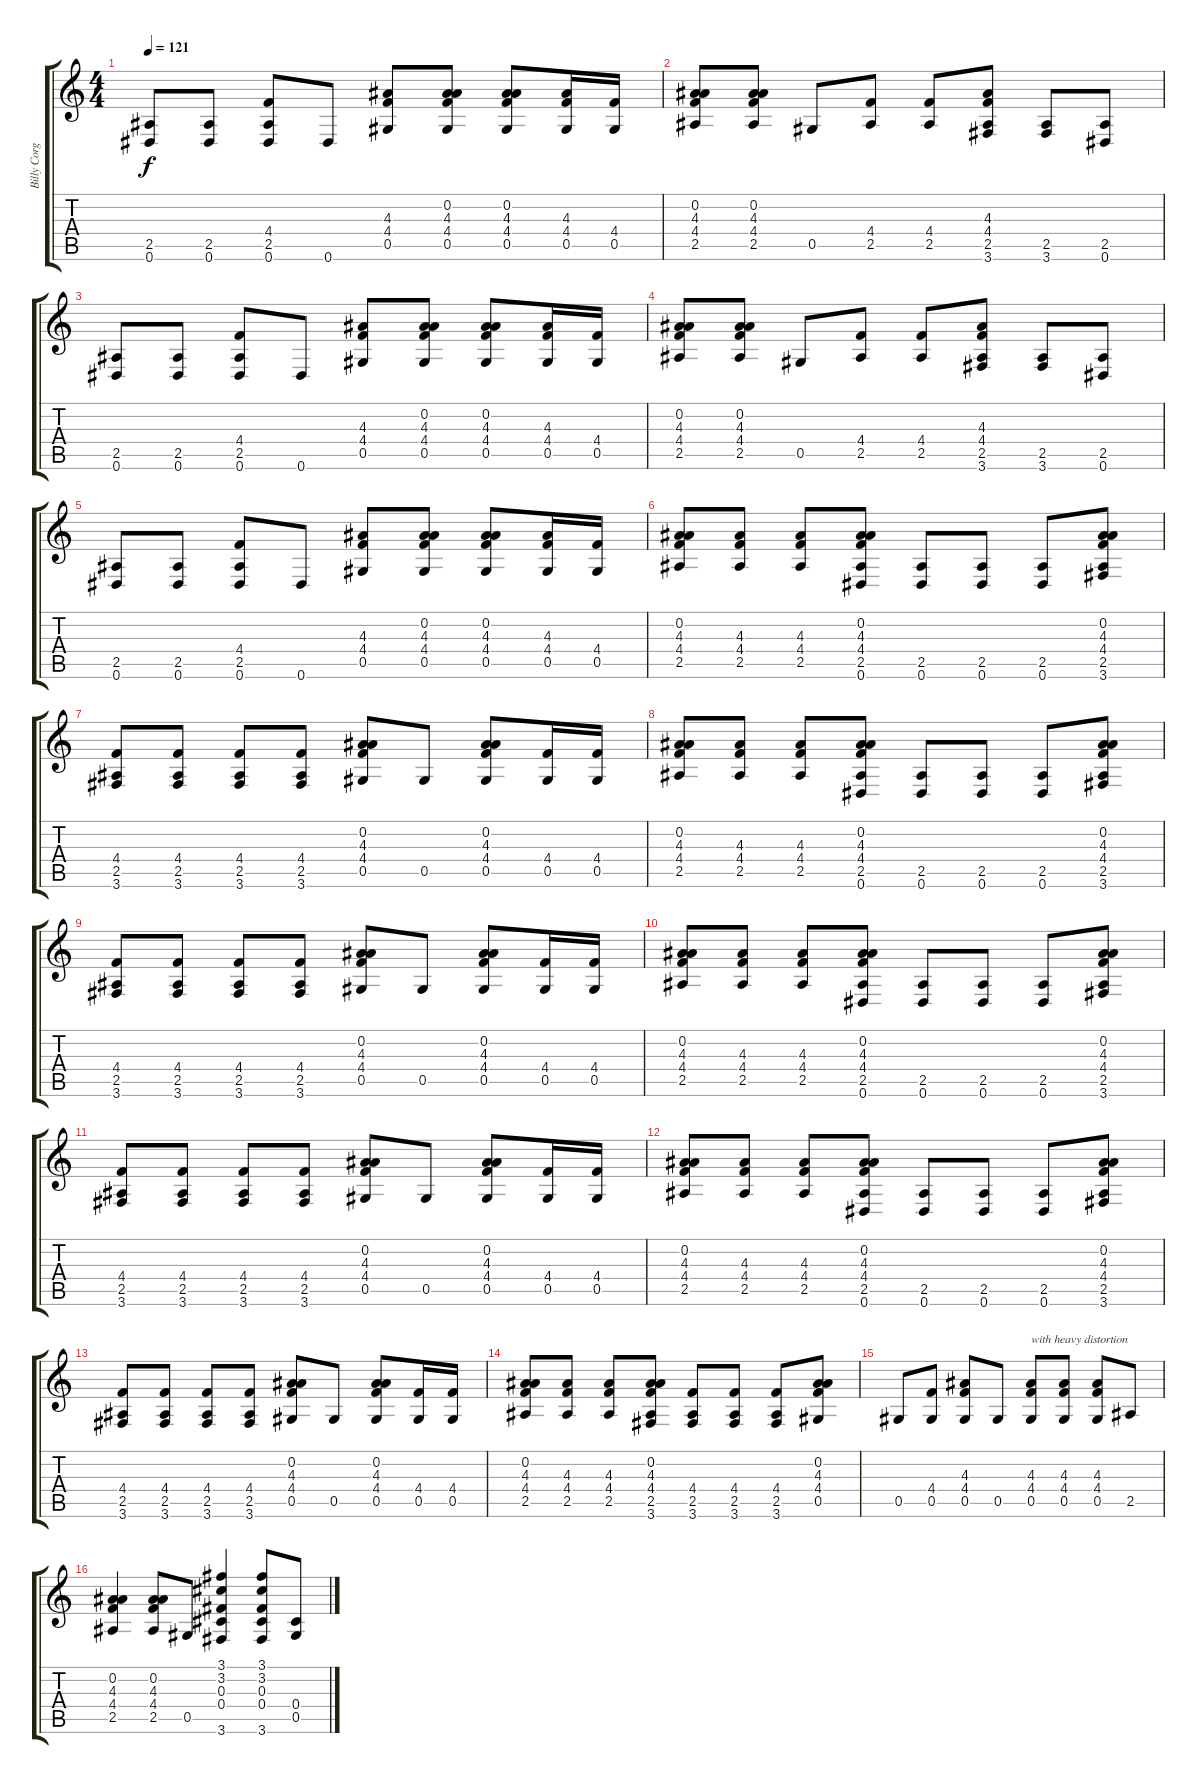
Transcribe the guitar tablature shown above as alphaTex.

\track ("Billy Corgan (Ovd Guitar)" "Billy Corg") {instrument overdrivenguitar}
\staff {score tabs}
\tuning (Eb4 Bb3 Gb3 Db3 Ab2 Eb2) {hide}
\ts (4 4)
\tempo 121
\clef g2
\ks c
(2.5 0.6).8{dy f} (2.5 0.6).8 (4.4 2.5 0.6).8 0.6.8 (4.3 4.4 0.5).8 (0.2 4.3 4.4 0.5).8 (0.2 4.3 4.4 0.5).8 (4.3 4.4 0.5).16 (4.4 0.5).16 |
(0.2 4.3 4.4 2.5).8 (0.2 4.3 4.4 2.5).8 0.5.8 (4.4 2.5).8 (4.4 2.5).8 (4.3 4.4 2.5 3.6).8 (2.5 3.6).8 (2.5 0.6).8 |
(2.5 0.6).8 (2.5 0.6).8 (4.4 2.5 0.6).8 0.6.8 (4.3 4.4 0.5).8 (0.2 4.3 4.4 0.5).8 (0.2 4.3 4.4 0.5).8 (4.3 4.4 0.5).16 (4.4 0.5).16 |
(0.2 4.3 4.4 2.5).8 (0.2 4.3 4.4 2.5).8 0.5.8 (4.4 2.5).8 (4.4 2.5).8 (4.3 4.4 2.5 3.6).8 (2.5 3.6).8 (2.5 0.6).8 |
(2.5 0.6).8 (2.5 0.6).8 (4.4 2.5 0.6).8 0.6.8 (4.3 4.4 0.5).8 (0.2 4.3 4.4 0.5).8 (0.2 4.3 4.4 0.5).8 (4.3 4.4 0.5).16 (4.4 0.5).16 |
(0.2 4.3 4.4 2.5).8 (4.3 4.4 2.5).8 (4.3 4.4 2.5).8 (0.2 4.3 4.4 2.5 0.6).8 (2.5 0.6).8 (2.5 0.6).8 (2.5 0.6).8 (0.2 4.3 4.4 2.5 3.6).8 |
(4.4 2.5 3.6).8 (4.4 2.5 3.6).8 (4.4 2.5 3.6).8 (4.4 2.5 3.6).8 (0.2 4.3 4.4 0.5).8 0.5.8 (0.2 4.3 4.4 0.5).8 (4.4 0.5).16 (4.4 0.5).16 |
(0.2 4.3 4.4 2.5).8 (4.3 4.4 2.5).8 (4.3 4.4 2.5).8 (0.2 4.3 4.4 2.5 0.6).8 (2.5 0.6).8 (2.5 0.6).8 (2.5 0.6).8 (0.2 4.3 4.4 2.5 3.6).8 |
(4.4 2.5 3.6).8 (4.4 2.5 3.6).8 (4.4 2.5 3.6).8 (4.4 2.5 3.6).8 (0.2 4.3 4.4 0.5).8 0.5.8 (0.2 4.3 4.4 0.5).8 (4.4 0.5).16 (4.4 0.5).16 |
(0.2 4.3 4.4 2.5).8 (4.3 4.4 2.5).8 (4.3 4.4 2.5).8 (0.2 4.3 4.4 2.5 0.6).8 (2.5 0.6).8 (2.5 0.6).8 (2.5 0.6).8 (0.2 4.3 4.4 2.5 3.6).8 |
(4.4 2.5 3.6).8 (4.4 2.5 3.6).8 (4.4 2.5 3.6).8 (4.4 2.5 3.6).8 (0.2 4.3 4.4 0.5).8 0.5.8 (0.2 4.3 4.4 0.5).8 (4.4 0.5).16 (4.4 0.5).16 |
(0.2 4.3 4.4 2.5).8 (4.3 4.4 2.5).8 (4.3 4.4 2.5).8 (0.2 4.3 4.4 2.5 0.6).8 (2.5 0.6).8 (2.5 0.6).8 (2.5 0.6).8 (0.2 4.3 4.4 2.5 3.6).8 |
(4.4 2.5 3.6).8 (4.4 2.5 3.6).8 (4.4 2.5 3.6).8 (4.4 2.5 3.6).8 (0.2 4.3 4.4 0.5).8 0.5.8 (0.2 4.3 4.4 0.5).8 (4.4 0.5).16 (4.4 0.5).16 |
(0.2 4.3 4.4 2.5).8 (4.3 4.4 2.5).8 (4.3 4.4 2.5).8 (0.2 4.3 4.4 2.5 3.6).8 (4.4 2.5 3.6).8 (4.4 2.5 3.6).8 (4.4 2.5 3.6).8 (0.2 4.3 4.4 0.5).8 |
0.5.8 (4.4 0.5).8 (4.3 4.4 0.5).8 0.5.8 (4.3 4.4 0.5).8{txt "with heavy distortion"} (4.3 4.4 0.5).8 (4.3 4.4 0.5).8 2.5.8 |
(0.2 4.3 4.4 2.5).4 (0.2 4.3 4.4 2.5).8 0.5.8 (3.1 3.2 0.3 0.4 3.6).4 (3.1 3.2 0.3 0.4 3.6).8 (0.4 0.5).8
